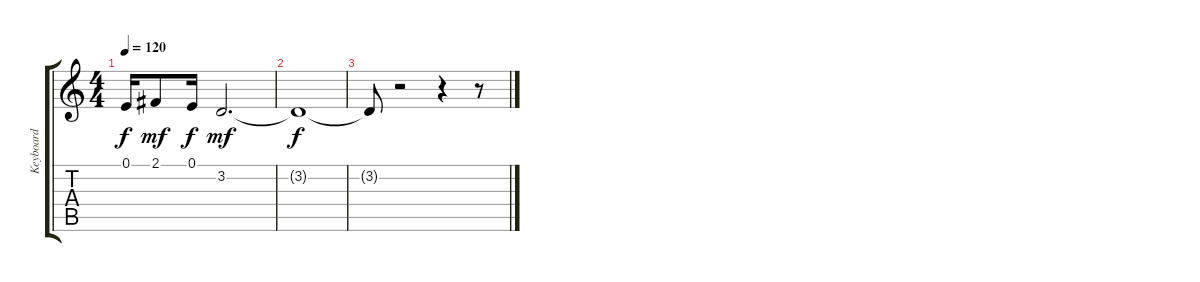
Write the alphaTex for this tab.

\track ("Keyboard" "Keyboard") {instrument fx4atmosphere}
\staff {score tabs}
\tuning (E4 B3 G3 D3 A2 E2) {hide}
\ts (4 4)
\tempo 120
\clef g2
\ks c
0.1.16{dy f} 2.1.8{dy mf} 0.1.16{dy f} 3.2.2{d dy mf} |
3.2{t}.1{dy f} |
3.2{t}.8 r.2 r.4 r.8
